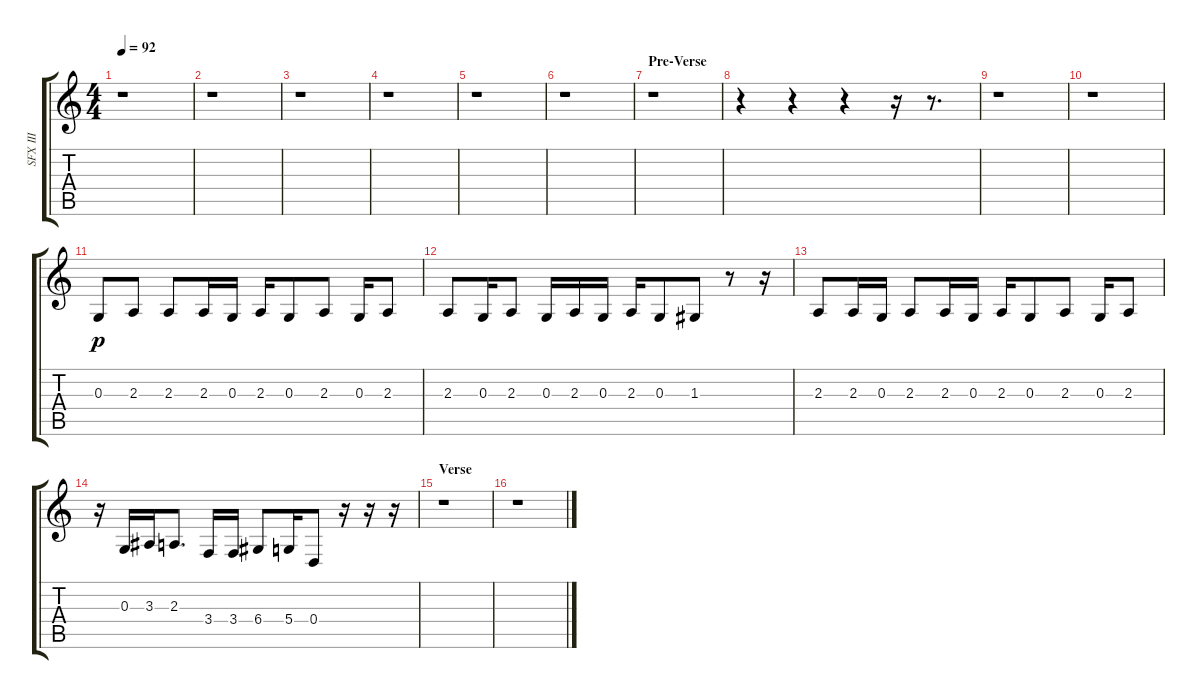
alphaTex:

\track ("SFX III" "SFX III") {instrument lead6voice}
\staff {score tabs}
\tuning (E4 B3 G3 D3 A2 E2) {hide}
\ts (4 4)
\tempo 92
\clef g2
\ks c
r.1{dy p} |
r.1 |
r.1 |
r.1 |
r.1 |
r.1 |
\section ("" "Pre-Verse")
r.1 |
r.4 r.4 r.4 r.16 r.8{d} |
r.1 |
r.1 |
0.3.8 2.3.8 2.3.8 2.3.16 0.3.16 2.3.16 0.3.8 2.3.8 0.3.16 2.3.8 |
2.3.8 0.3.16 2.3.8 0.3.16 2.3.16 0.3.16 2.3.16 0.3.8 1.3.8 r.8 r.16 |
2.3.8 2.3.16 0.3.16 2.3.8 2.3.16 0.3.16 2.3.16 0.3.8 2.3.8 0.3.16 2.3.8 |
r.16 0.3.16 3.3.16 2.3.8{d} 3.4.16 3.4.16 6.4.8 5.4.16 0.4.8 r.16 r.16 r.16 |
\section ("" "Verse")
r.1 |
r.1
